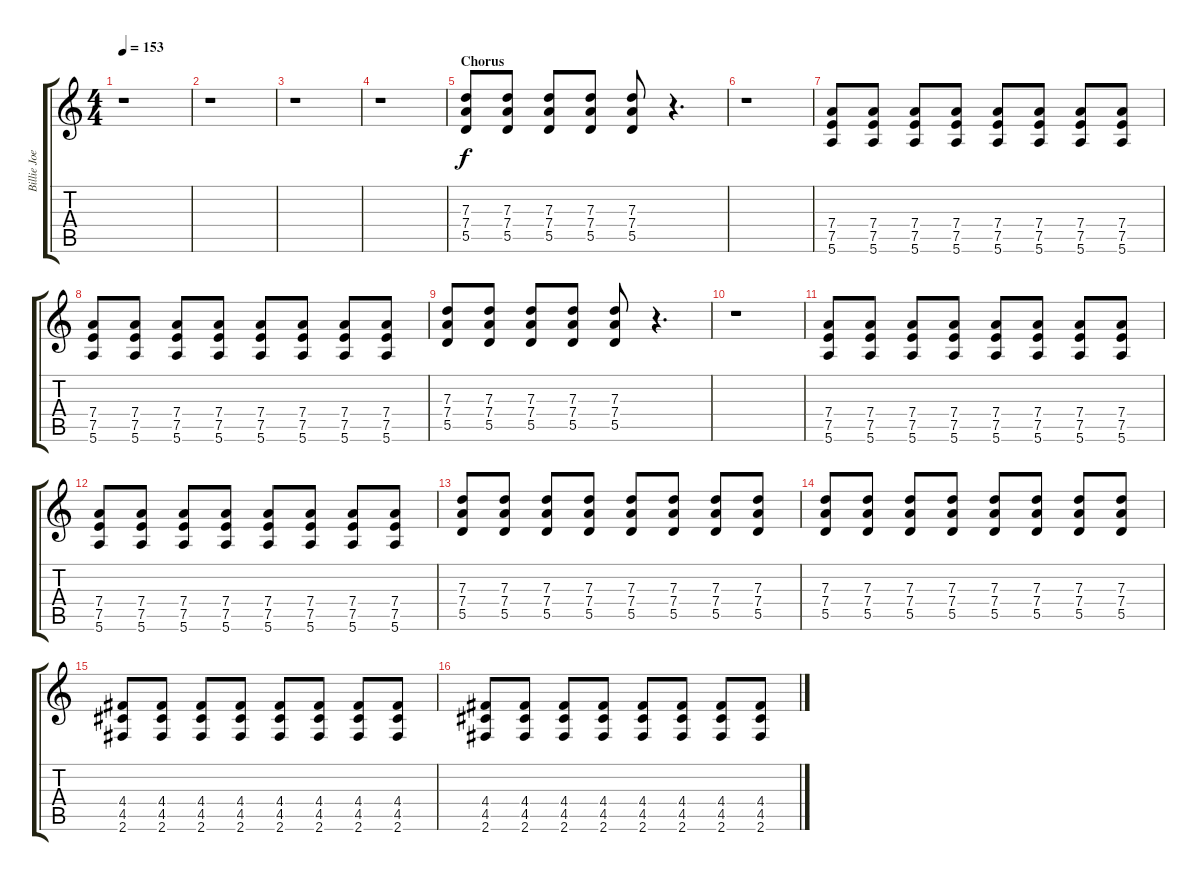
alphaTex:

\track ("Billie Joe Armstrong (Distortion Guitar)" "Billie Joe") {instrument distortionguitar}
\staff {score tabs}
\tuning (E4 B3 G3 D3 A2 E2) {hide}
\ts (4 4)
\tempo 153
\clef g2
\ks c
r.1{dy f} |
r.1 |
r.1 |
r.1 |
\section ("" "Chorus")
(7.3 7.4 5.5).8 (7.3 7.4 5.5).8 (7.3 7.4 5.5).8 (7.3 7.4 5.5).8 (7.3 7.4 5.5).8 r.4{d} |
r.1 |
(7.4 7.5 5.6).8 (7.4 7.5 5.6).8 (7.4 7.5 5.6).8 (7.4 7.5 5.6).8 (7.4 7.5 5.6).8 (7.4 7.5 5.6).8 (7.4 7.5 5.6).8 (7.4 7.5 5.6).8 |
(7.4 7.5 5.6).8 (7.4 7.5 5.6).8 (7.4 7.5 5.6).8 (7.4 7.5 5.6).8 (7.4 7.5 5.6).8 (7.4 7.5 5.6).8 (7.4 7.5 5.6).8 (7.4 7.5 5.6).8 |
(7.3 7.4 5.5).8 (7.3 7.4 5.5).8 (7.3 7.4 5.5).8 (7.3 7.4 5.5).8 (7.3 7.4 5.5).8 r.4{d} |
r.1 |
(7.4 7.5 5.6).8 (7.4 7.5 5.6).8 (7.4 7.5 5.6).8 (7.4 7.5 5.6).8 (7.4 7.5 5.6).8 (7.4 7.5 5.6).8 (7.4 7.5 5.6).8 (7.4 7.5 5.6).8 |
(7.4 7.5 5.6).8 (7.4 7.5 5.6).8 (7.4 7.5 5.6).8 (7.4 7.5 5.6).8 (7.4 7.5 5.6).8 (7.4 7.5 5.6).8 (7.4 7.5 5.6).8 (7.4 7.5 5.6).8 |
(7.3 7.4 5.5).8 (7.3 7.4 5.5).8 (7.3 7.4 5.5).8 (7.3 7.4 5.5).8 (7.3 7.4 5.5).8 (7.3 7.4 5.5).8 (7.3 7.4 5.5).8 (7.3 7.4 5.5).8 |
(7.3 7.4 5.5).8 (7.3 7.4 5.5).8 (7.3 7.4 5.5).8 (7.3 7.4 5.5).8 (7.3 7.4 5.5).8 (7.3 7.4 5.5).8 (7.3 7.4 5.5).8 (7.3 7.4 5.5).8 |
(4.4 4.5 2.6).8 (4.4 4.5 2.6).8 (4.4 4.5 2.6).8 (4.4 4.5 2.6).8 (4.4 4.5 2.6).8 (4.4 4.5 2.6).8 (4.4 4.5 2.6).8 (4.4 4.5 2.6).8 |
(4.4 4.5 2.6).8 (4.4 4.5 2.6).8 (4.4 4.5 2.6).8 (4.4 4.5 2.6).8 (4.4 4.5 2.6).8 (4.4 4.5 2.6).8 (4.4 4.5 2.6).8 (4.4 4.5 2.6).8
